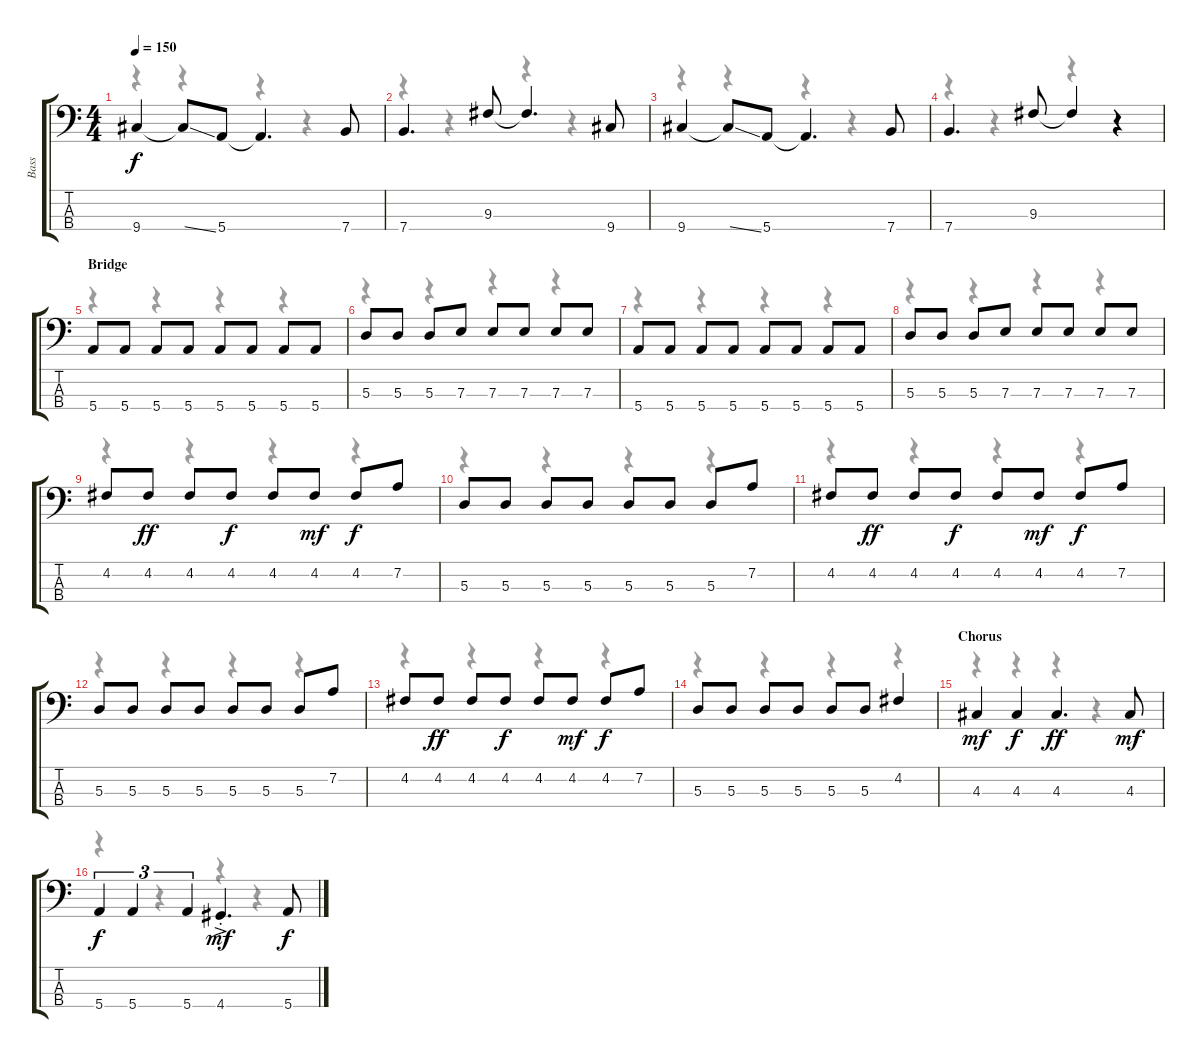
\track ("Bass" "Bass") {instrument fretlessbass}
\staff {score tabs}
\tuning (G2 D2 A1 E1) {hide}
\voice
\ts (4 4)
\tempo 150
\clef f4
\ks c
9.4.4{dy f} 9.4{ss t}.8 5.4.8 5.4{t}.4{d} 7.4.8 |
7.4.4{d} 9.3.8 9.3{t}.4{d} 9.4.8 |
9.4.4 9.4{ss t}.8 5.4.8 5.4{t}.4{d} 7.4.8 |
7.4.4{d} 9.3.8 9.3{t}.4 r.4 |
\section ("" "Bridge")
5.4.8 5.4.8 5.4.8 5.4.8 5.4.8 5.4.8 5.4.8 5.4.8 |
5.3.8 5.3.8 5.3.8 7.3.8 7.3.8 7.3.8 7.3.8 7.3.8 |
5.4.8 5.4.8 5.4.8 5.4.8 5.4.8 5.4.8 5.4.8 5.4.8 |
5.3.8 5.3.8 5.3.8 7.3.8 7.3.8 7.3.8 7.3.8 7.3.8 |
4.2.8 4.2.8{dy ff} 4.2.8 4.2.8{dy f} 4.2.8 4.2.8{dy mf} 4.2.8{dy f} 7.2.8 |
5.3.8 5.3.8 5.3.8 5.3.8 5.3.8 5.3.8 5.3.8 7.2.8 |
4.2.8 4.2.8{dy ff} 4.2.8 4.2.8{dy f} 4.2.8 4.2.8{dy mf} 4.2.8{dy f} 7.2.8 |
5.3.8 5.3.8 5.3.8 5.3.8 5.3.8 5.3.8 5.3.8 7.2.8 |
4.2.8 4.2.8{dy ff} 4.2.8 4.2.8{dy f} 4.2.8 4.2.8{dy mf} 4.2.8{dy f} 7.2.8 |
5.3.8 5.3.8 5.3.8 5.3.8 5.3.8 5.3.8 4.2.4 |
\section ("" "Chorus")
4.3.4{dy mf} 4.3.4{dy f} 4.3.4{d dy ff} 4.3.8{dy mf} |
5.4.4{tu (3 2) dy f} 5.4.4{tu (3 2)} 5.4.4{tu (3 2)} 4.4{ac st}.4{d dy mf} 5.4.8{dy f}
\voice
\clef f4
\ottava regular
\simile none
\ks c
r.4{dy f} r.4 r.4 r.4 |
r.4 r.4 r.4 r.4 |
r.4 r.4 r.4 r.4 |
r.4 r.4 r.4 r.4 |
r.4 r.4 r.4 r.4 |
r.4 r.4 r.4 r.4 |
r.4 r.4 r.4 r.4 |
r.4 r.4 r.4 r.4 |
r.4 r.4 r.4 r.4 |
r.4 r.4 r.4 r.4 |
r.4 r.4 r.4 r.4 |
r.4 r.4 r.4 r.4 |
r.4 r.4 r.4 r.4 |
r.4 r.4 r.4 r.4 |
r.4 r.4 r.4 r.4 |
r.4 r.4 r.4 r.4
